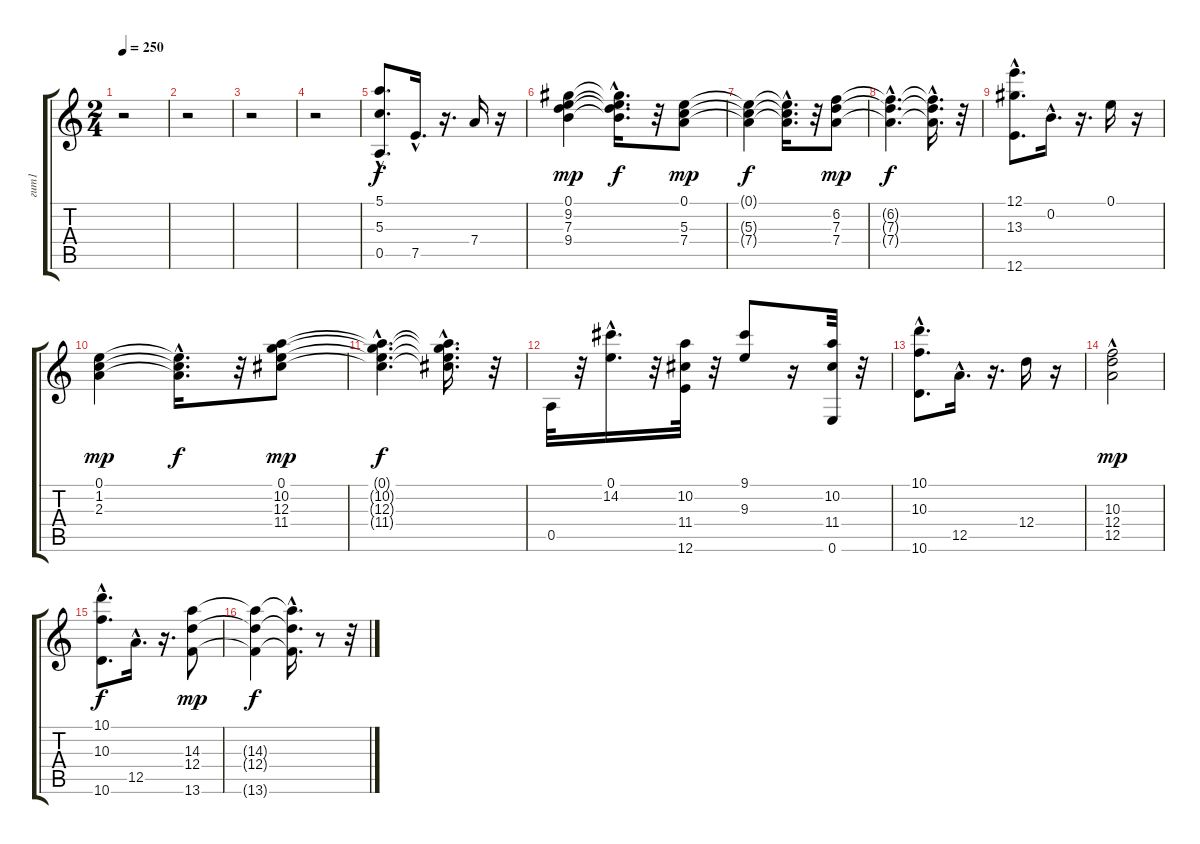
\track ("гит1" "гит1") {instrument acousticguitarsteel}
\staff {score tabs}
\tuning (E4 B3 G3 D3 A2 E2) {hide}
\ts (2 4)
\tempo 250
\clef g2
\ks c
r.2{dy f instrument acousticguitarsteel} |
r.2 |
r.2 |
r.2 |
(5.1 5.3 0.5{hac}).8{d volume 12 balance 4} 7.5{hac}.16{d} r.16{d} 7.4.16 r.16 |
(0.1 9.2 7.3 9.4).4{dy mp} (0.1{hac t} 9.2{hac t} 7.3{hac t} 9.4{hac t}).16{d dy f} r.32 (0.1 5.3 7.4).8{dy mp} |
(0.1{t} 5.3{t} 7.4{t}).4{dy f} (0.1{hac t} 5.3{hac t} 7.4{hac t}).16{d} r.32 (6.2 7.3 7.4).8{dy mp} |
(6.2{hac t} 7.3{hac t} 7.4{hac t}).4{d dy f} (6.2{hac t} 7.3{hac t} 7.4{hac t}).16{d} r.32 |
(12.1 13.3 12.6{hac}).8{d} 0.2{hac}.16{d} r.16{d} 0.1.16 r.16 |
(0.1 1.2 2.3).4{dy mp} (0.1{hac t} 1.2{hac t} 2.3{hac t}).16{d dy f} r.32 (0.1 10.2 12.3 11.4).8{dy mp} |
(0.1{hac t} 10.2{hac t} 12.3{hac t} 11.4{hac t}).4{d dy f} (0.1{hac t} 10.2{hac t} 12.3{hac t} 11.4{hac t}).16{d} r.32 |
0.5.32 r.32 (0.1{hac} 14.2).16{d} r.32 (10.2 11.4 12.6).32 r.32 (9.1 9.3).8 r.16 (10.2 11.4 0.6).32 r.32 |
(10.1 10.3 10.6{hac}).8{d} 12.5{hac}.16{d} r.16{d} 12.4.16 r.16 |
(10.3 12.4{hac} 12.5).2{dy mp} |
(10.1 10.3 10.6{hac}).8{d dy f} 12.5{hac}.16{d} r.16{d} (14.3 12.4 13.6).8{dy mp} |
(14.3{t} 12.4{t} 13.6{t}).4{dy f} (14.3{hac t} 12.4{hac t} 13.6{hac t}).16{d} r.8 r.32
